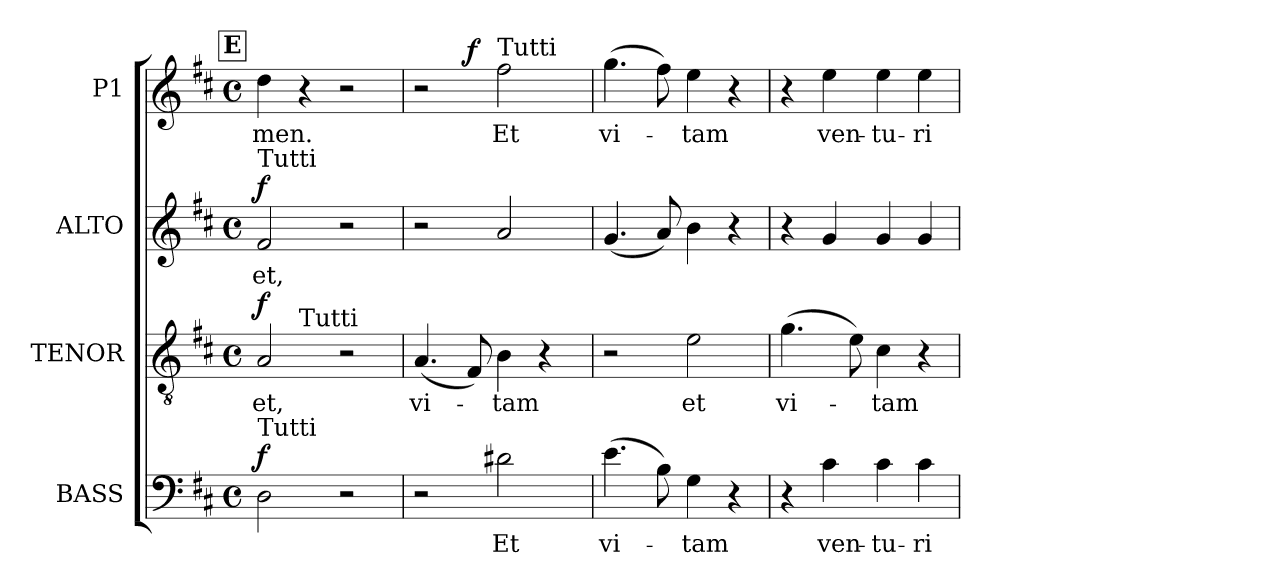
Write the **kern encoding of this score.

**kern	**text	**dynam	**kern	**text	**dynam	**kern	**text	**dynam	**kern	**text	**dynam
*part4	*part4	*part4	*part3	*part3	*part3	*part2	*part2	*part2	*part1	*part1	*part1
*staff4	*staff4	*staff4	*staff3	*staff3	*staff3	*staff2	*staff2	*staff2	*staff1	*staff1	*staff1
*I"BASS	*	*	*I"TENOR	*	*	*I"ALTO	*	*	*I"P1	*	*
!!LO:LB:g=z
*clefF4	*	*	*clefGv2	*	*	*clefG2	*	*	*clefG2	*	*
*	*	*	*ITrd7c12	*	*	*	*	*	*	*	*
*k[f#c#]	*	*	*k[f#c#]	*	*	*k[f#c#]	*	*	*k[f#c#]	*	*
*D:	*	*	*D:	*	*	*D:	*	*	*D:	*	*
*M4/4	*	*	*M4/4	*	*	*M4/4	*	*	*M4/4	*	*
*met(c)	*	*	*met(c)	*	*	*met(c)	*	*	*met(c)	*	*
!!LO:REH:place=s1:B:color=#000000:enc=box:fs=17.1407:t=E
=76	=76	=76	=76	=76	=76	=76	=76	=76	=76	=76	=76
!	!	!	!	!LO:LY:b:color=#000000	!	!	!	!	!	!	!
!	!	!	!	!	!	!	!LO:LY:b:color=#000000	!	!	!	!
!	!	!	!	!	!	!LO:TX:a:t=Tutti	!	!	!	!	!
!LO:TX:a:t=Tutti	!	!	!	!	!	!	!	!	!	!	!
!	!	!	!	!	!	!	!	!	!	!LO:LY:b:color=#000000	!
*	*	*	*^	*	*	*	*	*	*	*	*
2Di\	.	f	2AAi/	4ryy	et,	f	2f#i/	et,	f	4ddi\	-men.	.
!	!	!	!	!LO:TX:a:t=Tutti	!	!	!	!	!	!	!	!
.	.	.	.	2.ryy	.	.	.	.	.	4r	.	.
2r	.	.	2r	.	.	.	2r	.	.	2r	.	.
*	*	*	*v	*v	*	*	*	*	*	*	*	*
=77	=77	=77	=77	=77	=77	=77	=77	=77	=77	=77	=77
*	*	*	*^	*	*	*	*	*	*	*	*
!	!	!	!	!	!LO:LY:b:color=#000000	!	!	!	!	!	!	!
*	*	*	*v	*v	*	*	*	*	*	*^	*	*
2r	.	.	(4.AAi/	vi-	.	2r	.	.	2r	4.ryy	.	.
.	.	.	8FF#i/)	.	.	.	.	.	.	2ryy	.	f
!	!LO:LY:b:color=#000000	!	!	!	!	!	!	!	!	!	!	!
!	!	!	!	!LO:LY:b:color=#000000	!	!	!	!	!	!	!	!
!	!	!	!	!	!	!	!	!	!LO:TX:a:t=Tutti	!	!	!
!	!	!	!	!	!	!	!	!	!	!	!LO:LY:b:color=#000000	!
2d#Xi\	Et	.	4BBi\	-tam	.	2ai/	.	.	2ff#i\	.	Et	.
.	.	.	4r	.	.	.	.	.	.	.	.	.
.	.	.	.	.	.	.	.	.	.	8ryy	.	.
*	*	*	*	*	*	*	*	*	*v	*v	*	*
=78	=78	=78	=78	=78	=78	=78	=78	=78	=78	=78	=78
*	*	*	*	*	*	*	*	*	*^	*	*
!	!LO:LY:b:color=#000000	!	!	!	!	!	!	!	!	!	!	!
*	*	*	*	*	*	*	*	*	*v	*v	*	*
*	*	*	*	*	*	*	*	*	*^	*	*
!	!	!	!	!	!	!	!	!	!	!	!LO:LY:b:color=#000000	!
*	*	*	*	*	*	*	*	*	*v	*v	*	*
(4.ei\	vi-	.	2r	.	.	(4.gi/	.	.	(4.ggi\	vi-	.
8Bi\)	.	.	.	.	.	8ai/)	.	.	8ff#i\)	.	.
!	!LO:LY:b:color=#000000	!	!	!	!	!	!	!	!	!	!
!	!	!	!	!LO:LY:b:color=#000000	!	!	!	!	!	!	!
!	!	!	!	!	!	!	!	!	!	!LO:LY:b:color=#000000	!
4Gi\	-tam	.	2Ei\	et	.	4bi\	.	.	4eei\	-tam	.
4r	.	.	.	.	.	4r	.	.	4r	.	.
=79	=79	=79	=79	=79	=79	=79	=79	=79	=79	=79	=79
!	!	!	!	!LO:LY:b:color=#000000	!	!	!	!	!	!	!
4r	.	.	(4.Gi\	vi-	.	4r	.	.	4r	.	.
!	!LO:LY:b:color=#000000	!	!	!	!	!	!	!	!	!	!
!	!	!	!	!	!	!	!	!	!	!LO:LY:b:color=#000000	!
4c#i\	ven-	.	.	.	.	4gi/	.	.	4eei\	ven-	.
.	.	.	8Ei\)	.	.	.	.	.	.	.	.
!	!LO:LY:b:color=#000000	!	!	!	!	!	!	!	!	!	!
!	!	!	!	!LO:LY:b:color=#000000	!	!	!	!	!	!	!
!	!	!	!	!	!	!	!	!	!	!LO:LY:b:color=#000000	!
4c#i\	-tu-	.	4C#i\	-tam	.	4gi/	.	.	4eei\	-tu-	.
!	!LO:LY:b:color=#000000	!	!	!	!	!	!	!	!	!	!
!	!	!	!	!	!	!	!	!	!	!LO:LY:b:color=#000000	!
4c#i\	-ri	.	4r	.	.	4gi/	.	.	4eei\	-ri	.
=	=	=	=	=	=	=	=	=	=	=	=
*-	*-	*-	*-	*-	*-	*-	*-	*-	*-	*-	*-
